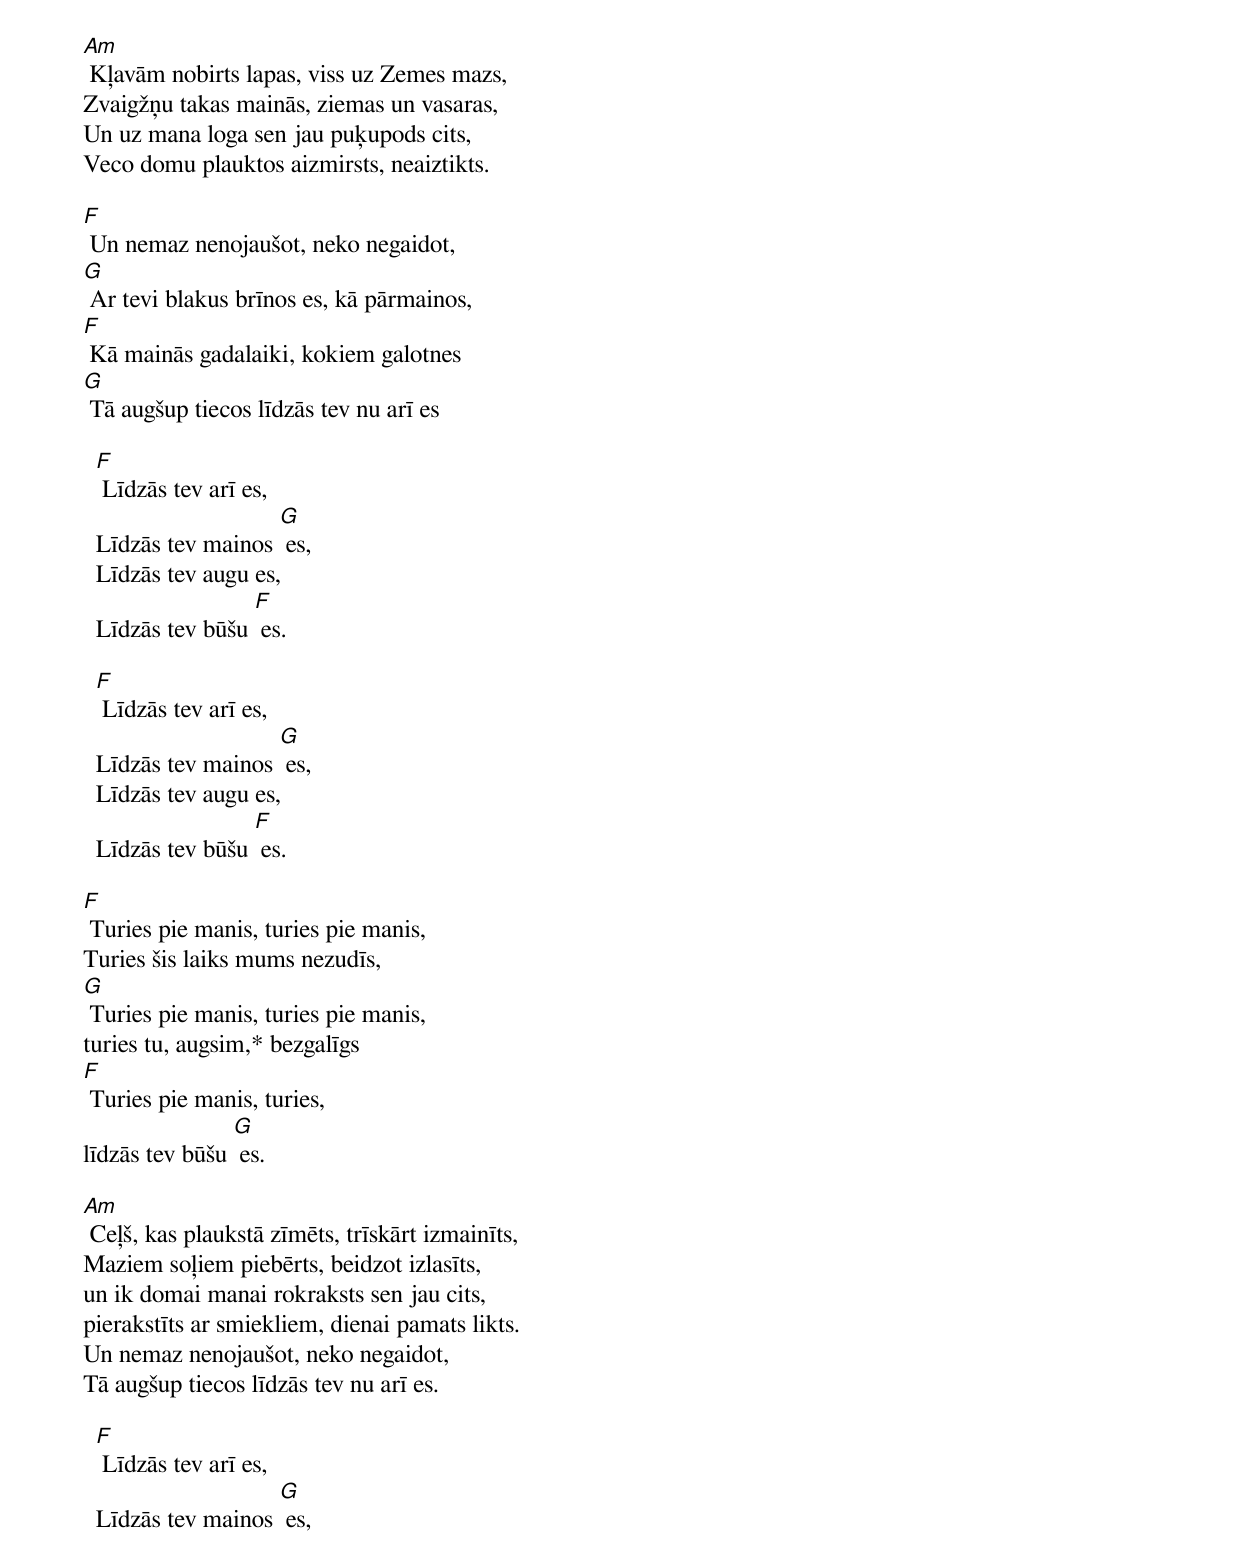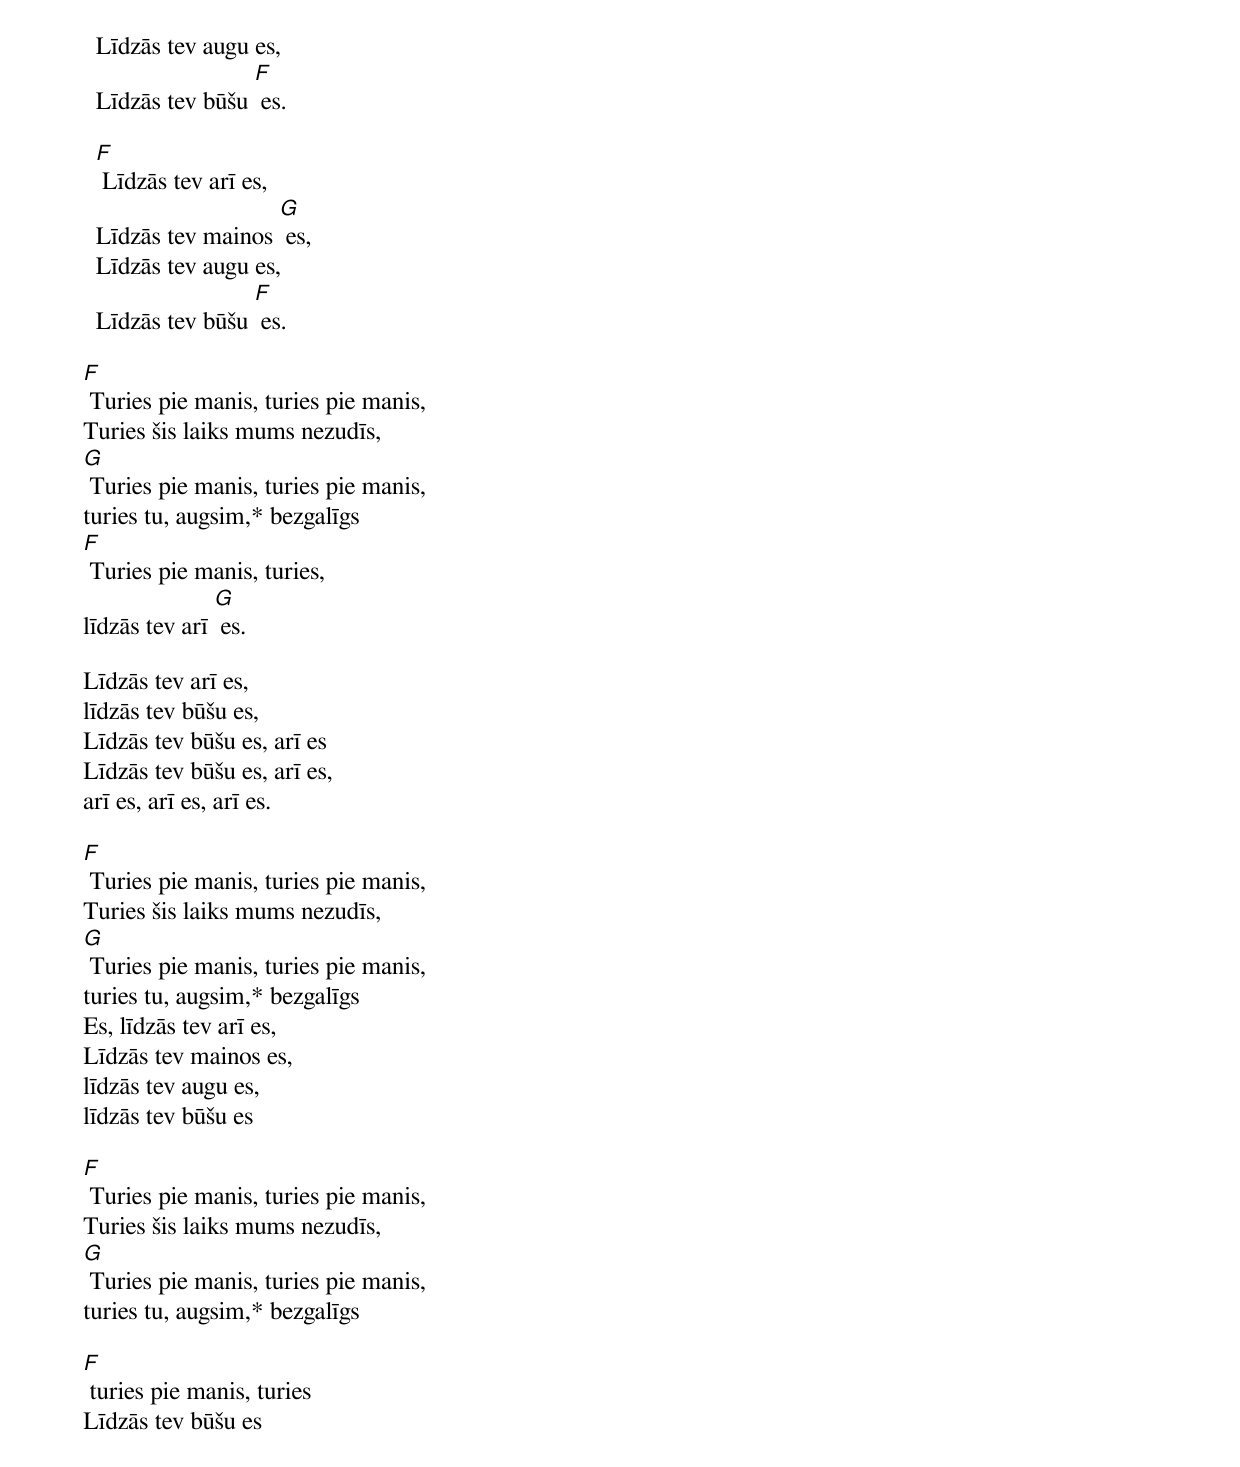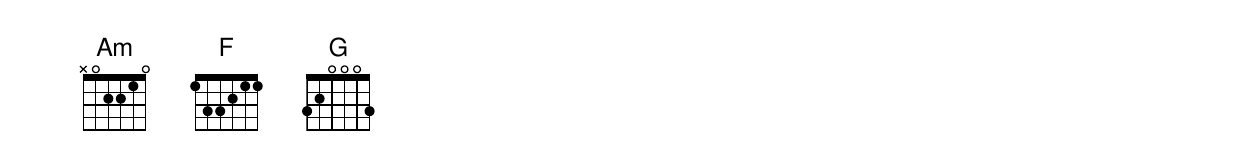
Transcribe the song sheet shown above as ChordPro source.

[Am] Kļavām nobirts lapas, viss uz Zemes mazs,
Zvaigžņu takas mainās, ziemas un vasaras,
Un uz mana loga sen jau puķupods cits,
Veco domu plauktos aizmirsts, neaiztikts.

[F] Un nemaz nenojaušot, neko negaidot,
[G] Ar tevi blakus brīnos es, kā pārmainos,
[F] Kā mainās gadalaiki, kokiem galotnes
[G] Tā augšup tiecos līdzās tev nu arī es

  [F] Līdzās tev arī es,
  Līdzās tev mainos [G] es,
  Līdzās tev augu es,
  Līdzās tev būšu [F] es.

  [F] Līdzās tev arī es,
  Līdzās tev mainos [G] es,
  Līdzās tev augu es,
  Līdzās tev būšu [F] es.

[F] Turies pie manis, turies pie manis,
Turies šis laiks mums nezudīs,
[G] Turies pie manis, turies pie manis,
turies tu, augsim,* bezgalīgs
[F] Turies pie manis, turies,
līdzās tev būšu [G] es.

[Am] Ceļš, kas plaukstā zīmēts, trīskārt izmainīts,
Maziem soļiem piebērts, beidzot izlasīts,
un ik domai manai rokraksts sen jau cits,
pierakstīts ar smiekliem, dienai pamats likts.
Un nemaz nenojaušot, neko negaidot,
Tā augšup tiecos līdzās tev nu arī es.

  [F] Līdzās tev arī es,
  Līdzās tev mainos [G] es,
  Līdzās tev augu es,
  Līdzās tev būšu [F] es.

  [F] Līdzās tev arī es,
  Līdzās tev mainos [G] es,
  Līdzās tev augu es,
  Līdzās tev būšu [F] es.

[F] Turies pie manis, turies pie manis,
Turies šis laiks mums nezudīs,
[G] Turies pie manis, turies pie manis,
turies tu, augsim,* bezgalīgs
[F] Turies pie manis, turies,
līdzās tev arī [G] es.

Līdzās tev arī es,
līdzās tev būšu es,
Līdzās tev būšu es, arī es
Līdzās tev būšu es, arī es,
arī es, arī es, arī es.

[F] Turies pie manis, turies pie manis,
Turies šis laiks mums nezudīs,
[G] Turies pie manis, turies pie manis,
turies tu, augsim,* bezgalīgs
Es, līdzās tev arī es,
Līdzās tev mainos es,
līdzās tev augu es,
līdzās tev būšu es

[F] Turies pie manis, turies pie manis,
Turies šis laiks mums nezudīs,
[G] Turies pie manis, turies pie manis,
turies tu, augsim,* bezgalīgs

[F] turies pie manis, turies
Līdzās tev būšu es
